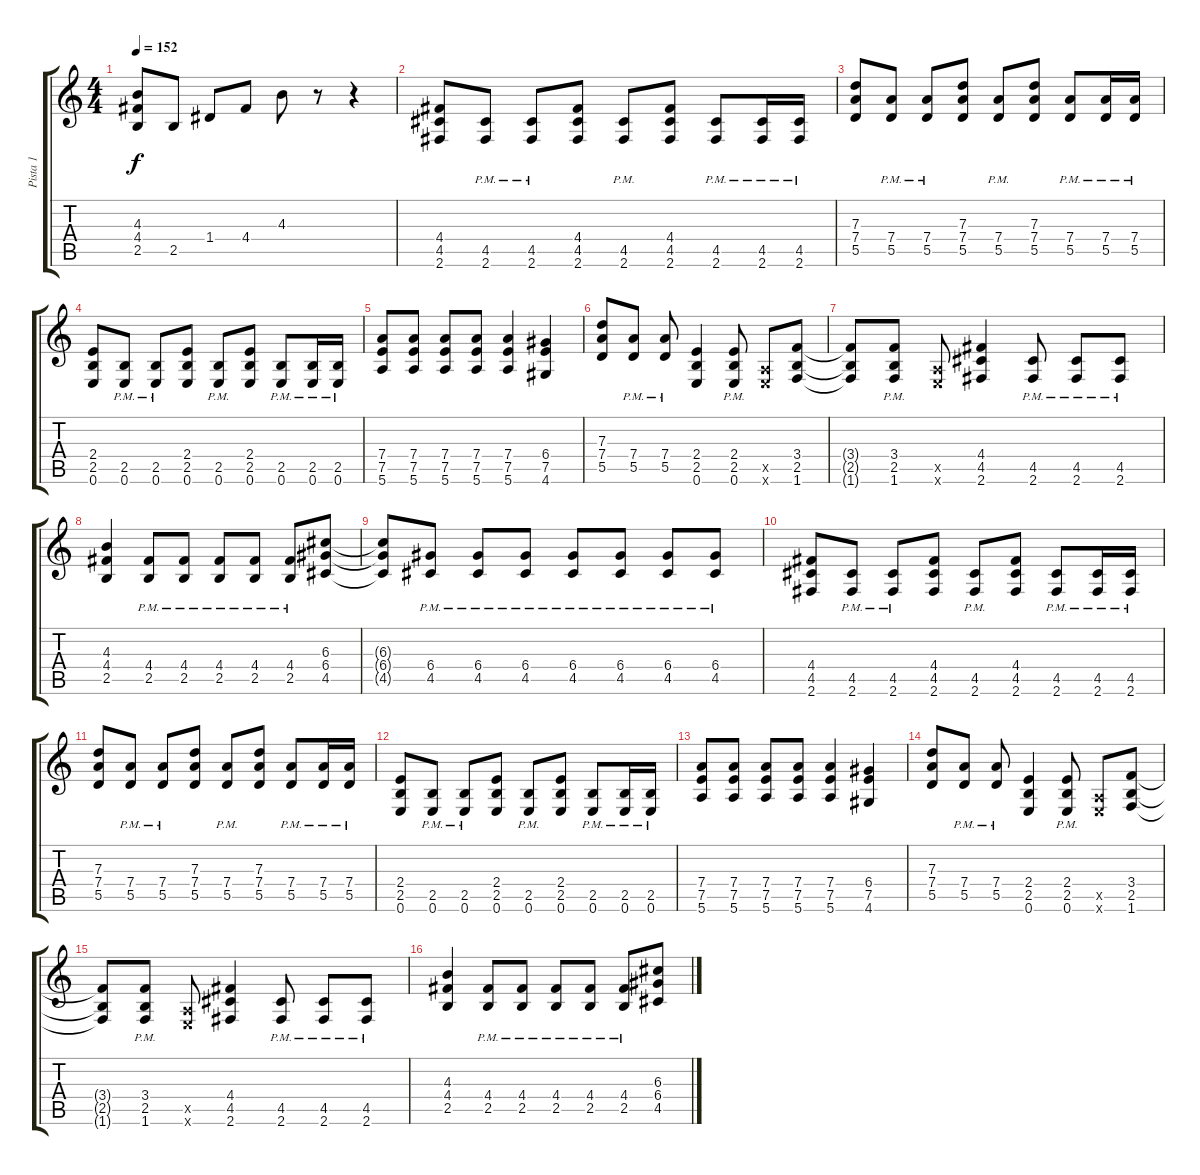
\track ("Pista 1" "Pista 1") {instrument overdrivenguitar}
\staff {score tabs}
\tuning (E4 B3 G3 D3 A2 E2) {hide}
\ts (4 4)
\tempo 152
\clef g2
\ks c
(4.3{t} 4.4{t} 2.5{t}).8{dy f} 2.5.8 1.4.8 4.4.8 4.3.8 r.8 r.4 |
(4.4 4.5 2.6).8 (4.5{pm} 2.6{pm}).8 (4.5{pm} 2.6{pm}).8 (4.4 4.5 2.6).8 (4.5{pm} 2.6{pm}).8 (4.4 4.5 2.6).8 (4.5{pm} 2.6{pm}).8 (4.5{pm} 2.6{pm}).16 (4.5{pm} 2.6{pm}).16 |
(7.3 7.4 5.5).8 (7.4{pm} 5.5{pm}).8 (7.4{pm} 5.5{pm}).8 (7.3 7.4 5.5).8 (7.4{pm} 5.5{pm}).8 (7.3 7.4 5.5).8 (7.4{pm} 5.5{pm}).8 (7.4{pm} 5.5{pm}).16 (7.4{pm} 5.5{pm}).16 |
(2.4 2.5 0.6).8 (2.5{pm} 0.6{pm}).8 (2.5{pm} 0.6{pm}).8 (2.4 2.5 0.6).8 (2.5{pm} 0.6{pm}).8 (2.4 2.5 0.6).8 (2.5{pm} 0.6{pm}).8 (2.5{pm} 0.6{pm}).16 (2.5{pm} 0.6{pm}).16 |
(7.4 7.5 5.6).8 (7.4 7.5 5.6).8 (7.4 7.5 5.6).8 (7.4 7.5 5.6).8 (7.4 7.5 5.6).4 (6.4 7.5 4.6).4 |
(7.3 7.4 5.5).8 (7.4{pm} 5.5{pm}).8 (7.4{pm} 5.5{pm}).8 (2.4 2.5 0.6).4 (2.4{pm} 2.5{pm} 0.6{pm}).8 (0.5{x} 0.6{x}).8 (3.4 2.5 1.6).8 |
(3.4{t} 2.5{t} 1.6{t}).8 (3.4{pm} 2.5{pm} 1.6{pm}).8 (0.5{x} 0.6{x}).8 (4.4 4.5 2.6).4 (4.5{pm} 2.6{pm}).8 (4.5{pm} 2.6{pm}).8 (4.5{pm} 2.6{pm}).8 |
(4.3 4.4 2.5).4 (4.4{pm} 2.5{pm}).8 (4.4{pm} 2.5{pm}).8 (4.4{pm} 2.5{pm}).8 (4.4{pm} 2.5{pm}).8 (4.4{pm} 2.5{pm}).8 (6.3 6.4 4.5).8 |
(6.3{t} 6.4{t} 4.5{t}).8 (6.4{pm} 4.5{pm}).8 (6.4{pm} 4.5{pm}).8 (6.4{pm} 4.5{pm}).8 (6.4{pm} 4.5{pm}).8 (6.4{pm} 4.5{pm}).8 (6.4{pm} 4.5{pm}).8 (6.4{pm} 4.5{pm}).8 |
(4.4 4.5 2.6).8 (4.5{pm} 2.6{pm}).8 (4.5{pm} 2.6{pm}).8 (4.4 4.5 2.6).8 (4.5{pm} 2.6{pm}).8 (4.4 4.5 2.6).8 (4.5{pm} 2.6{pm}).8 (4.5{pm} 2.6{pm}).16 (4.5{pm} 2.6{pm}).16 |
(7.3 7.4 5.5).8 (7.4{pm} 5.5{pm}).8 (7.4{pm} 5.5{pm}).8 (7.3 7.4 5.5).8 (7.4{pm} 5.5{pm}).8 (7.3 7.4 5.5).8 (7.4{pm} 5.5{pm}).8 (7.4{pm} 5.5{pm}).16 (7.4{pm} 5.5{pm}).16 |
(2.4 2.5 0.6).8 (2.5{pm} 0.6{pm}).8 (2.5{pm} 0.6{pm}).8 (2.4 2.5 0.6).8 (2.5{pm} 0.6{pm}).8 (2.4 2.5 0.6).8 (2.5{pm} 0.6{pm}).8 (2.5{pm} 0.6{pm}).16 (2.5{pm} 0.6{pm}).16 |
(7.4 7.5 5.6).8 (7.4 7.5 5.6).8 (7.4 7.5 5.6).8 (7.4 7.5 5.6).8 (7.4 7.5 5.6).4 (6.4 7.5 4.6).4 |
(7.3 7.4 5.5).8 (7.4{pm} 5.5{pm}).8 (7.4{pm} 5.5{pm}).8 (2.4 2.5 0.6).4 (2.4{pm} 2.5{pm} 0.6{pm}).8 (0.5{x} 0.6{x}).8 (3.4 2.5 1.6).8 |
(3.4{t} 2.5{t} 1.6{t}).8 (3.4{pm} 2.5{pm} 1.6{pm}).8 (0.5{x} 0.6{x}).8 (4.4 4.5 2.6).4 (4.5{pm} 2.6{pm}).8 (4.5{pm} 2.6{pm}).8 (4.5{pm} 2.6{pm}).8 |
(4.3 4.4 2.5).4 (4.4{pm} 2.5{pm}).8 (4.4{pm} 2.5{pm}).8 (4.4{pm} 2.5{pm}).8 (4.4{pm} 2.5{pm}).8 (4.4{pm} 2.5{pm}).8 (6.3 6.4 4.5).8
